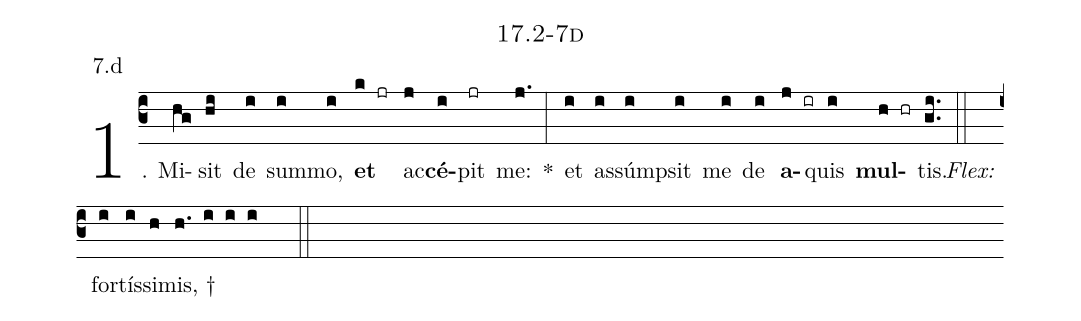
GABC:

name: 17.2-7d;
annotation: 7.d;
%%
(c3)1. Mi(hg)sit(hi) de(i) sum(i)mo,(i) <b>et</b>(k jr) ac(j)<b>cé</b>(i)pit(jr) me:(j.) *(:) et(i) as(i)súmp(i)sit(i) me(i) de(i) <b>a</b>(j ir)quis(i) <b>mul</b>(h hr)tis.(gi..) (::)
<i>Flex:</i>()  for(i)tís(i)si(h)mis, †(h. i i i  ::)

%E(i) u(i) o(j) u(i) a(h) e.(gi..) (::)
